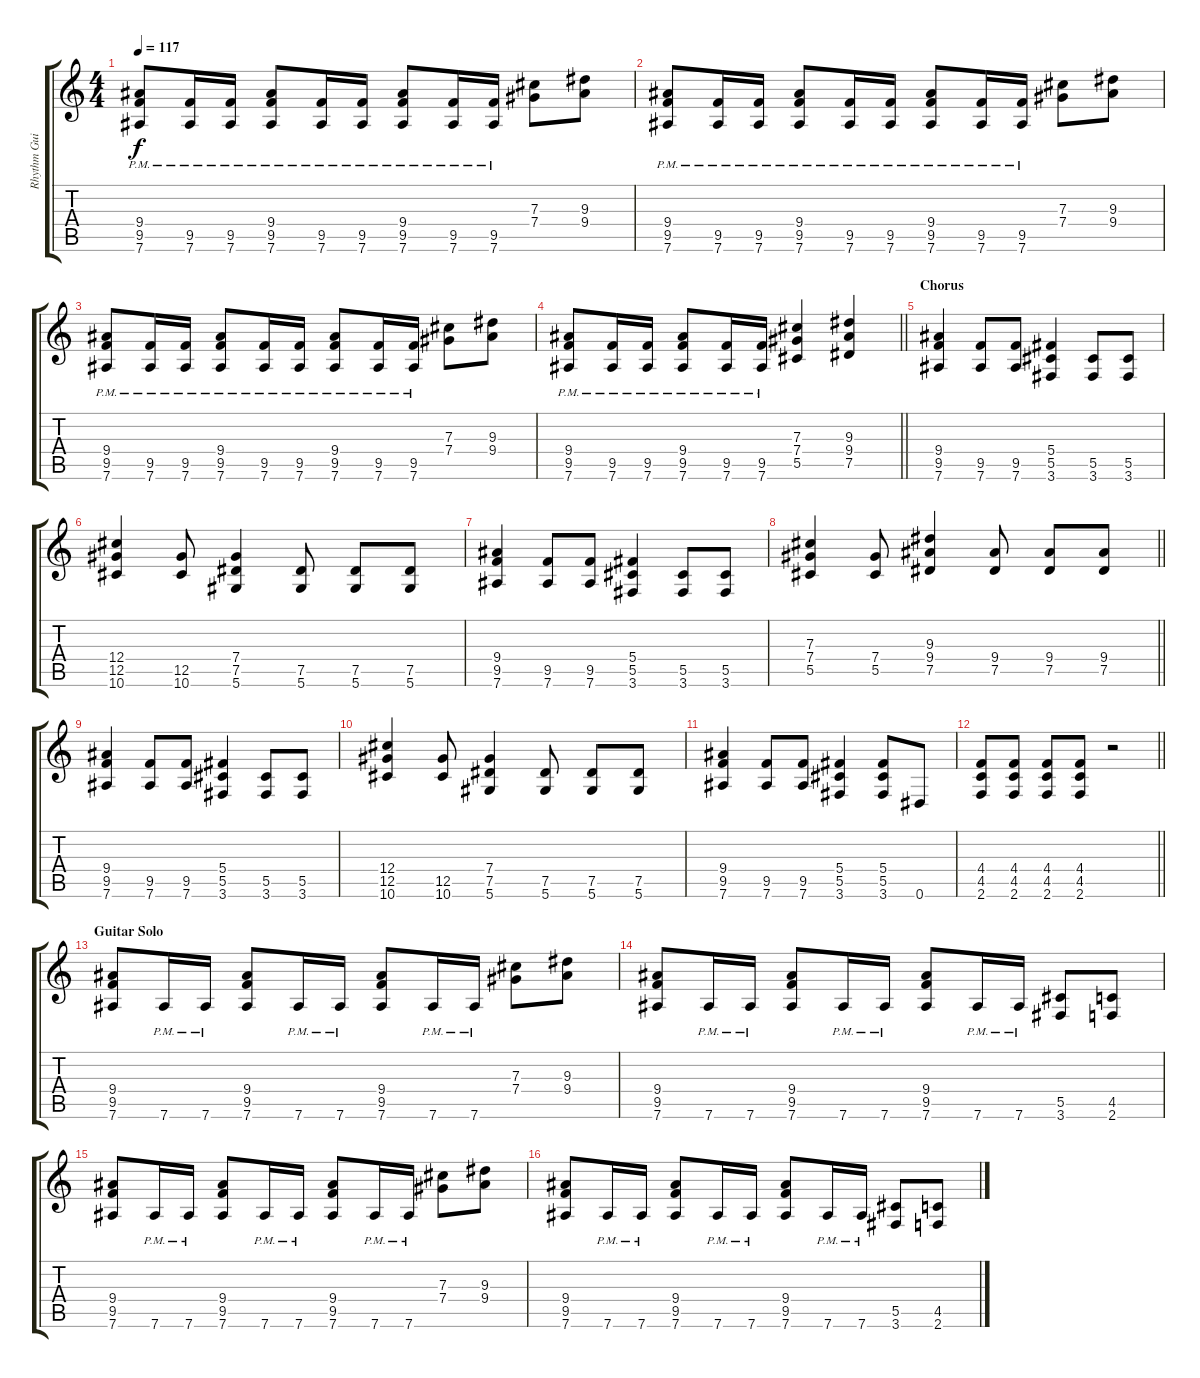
\track ("Rhythm Guitar 1" "Rhythm Gui") {instrument overdrivenguitar}
\staff {score tabs}
\tuning (Eb4 Bb3 Gb3 Db3 Ab2 Eb2) {hide}
\ts (4 4)
\tempo 117
\clef g2
\ks c
(9.4{pm} 9.5{pm} 7.6).8{dy f} (9.5{pm} 7.6{pm}).16 (9.5{pm} 7.6{pm}).16 (9.4{pm} 9.5{pm} 7.6).8 (9.5{pm} 7.6{pm}).16 (9.5{pm} 7.6{pm}).16 (9.4{pm} 9.5{pm} 7.6).8 (9.5{pm} 7.6{pm}).16 (9.5{pm} 7.6{pm}).16 (7.3 7.4).8 (9.3 9.4).8 |
(9.4{pm} 9.5{pm} 7.6).8 (9.5{pm} 7.6{pm}).16 (9.5{pm} 7.6{pm}).16 (9.4{pm} 9.5{pm} 7.6).8 (9.5{pm} 7.6{pm}).16 (9.5{pm} 7.6{pm}).16 (9.4{pm} 9.5{pm} 7.6).8 (9.5{pm} 7.6{pm}).16 (9.5{pm} 7.6{pm}).16 (7.3 7.4).8 (9.3 9.4).8 |
(9.4{pm} 9.5{pm} 7.6).8 (9.5{pm} 7.6{pm}).16 (9.5{pm} 7.6{pm}).16 (9.4{pm} 9.5{pm} 7.6).8 (9.5{pm} 7.6{pm}).16 (9.5{pm} 7.6{pm}).16 (9.4{pm} 9.5{pm} 7.6).8 (9.5{pm} 7.6{pm}).16 (9.5{pm} 7.6{pm}).16 (7.3 7.4).8 (9.3 9.4).8 |
\barLineRight lightlight
(9.4{pm} 9.5{pm} 7.6).8 (9.5{pm} 7.6{pm}).16 (9.5{pm} 7.6{pm}).16 (9.4{pm} 9.5{pm} 7.6).8 (9.5{pm} 7.6{pm}).16 (9.5{pm} 7.6{pm}).16 (7.3 7.4 5.5).4 (9.3 9.4 7.5).4 |
\section ("" "Chorus")
(9.4 9.5 7.6).4 (9.5 7.6).8 (9.5 7.6).8 (5.4 5.5 3.6).4 (5.5 3.6).8 (5.5 3.6).8 |
(12.4 12.5 10.6).4 (12.5 10.6).8 (7.4 7.5 5.6).4 (7.5 5.6).8 (7.5 5.6).8 (7.5 5.6).8 |
(9.4 9.5 7.6).4 (9.5 7.6).8 (9.5 7.6).8 (5.4 5.5 3.6).4 (5.5 3.6).8 (5.5 3.6).8 |
\barLineRight lightlight
(7.3 7.4 5.5).4 (7.4 5.5).8 (9.3 9.4 7.5).4 (9.4 7.5).8 (9.4 7.5).8 (9.4 7.5).8 |
(9.4 9.5 7.6).4 (9.5 7.6).8 (9.5 7.6).8 (5.4 5.5 3.6).4 (5.5 3.6).8 (5.5 3.6).8 |
(12.4 12.5 10.6).4 (12.5 10.6).8 (7.4 7.5 5.6).4 (7.5 5.6).8 (7.5 5.6).8 (7.5 5.6).8 |
(9.4 9.5 7.6).4 (9.5 7.6).8 (9.5 7.6).8 (5.4 5.5 3.6).4 (5.4 5.5 3.6).8 0.6.8 |
\barLineRight lightlight
(4.4 4.5 2.6).8 (4.4 4.5 2.6).8 (4.4 4.5 2.6).8 (4.4 4.5 2.6).8 r.2 |
\section ("" "Guitar Solo")
(9.4 9.5 7.6).8 7.6{pm}.16 7.6{pm}.16 (9.4 9.5 7.6).8 7.6{pm}.16 7.6{pm}.16 (9.4 9.5 7.6).8 7.6{pm}.16 7.6{pm}.16 (7.3 7.4).8 (9.3 9.4).8 |
(9.4 9.5 7.6).8 7.6{pm}.16 7.6{pm}.16 (9.4 9.5 7.6).8 7.6{pm}.16 7.6{pm}.16 (9.4 9.5 7.6).8 7.6{pm}.16 7.6{pm}.16 (5.5 3.6).8 (4.5 2.6).8 |
(9.4 9.5 7.6).8 7.6{pm}.16 7.6{pm}.16 (9.4 9.5 7.6).8 7.6{pm}.16 7.6{pm}.16 (9.4 9.5 7.6).8 7.6{pm}.16 7.6{pm}.16 (7.3 7.4).8 (9.3 9.4).8 |
(9.4 9.5 7.6).8 7.6{pm}.16 7.6{pm}.16 (9.4 9.5 7.6).8 7.6{pm}.16 7.6{pm}.16 (9.4 9.5 7.6).8 7.6{pm}.16 7.6{pm}.16 (5.5 3.6).8 (4.5 2.6).8
